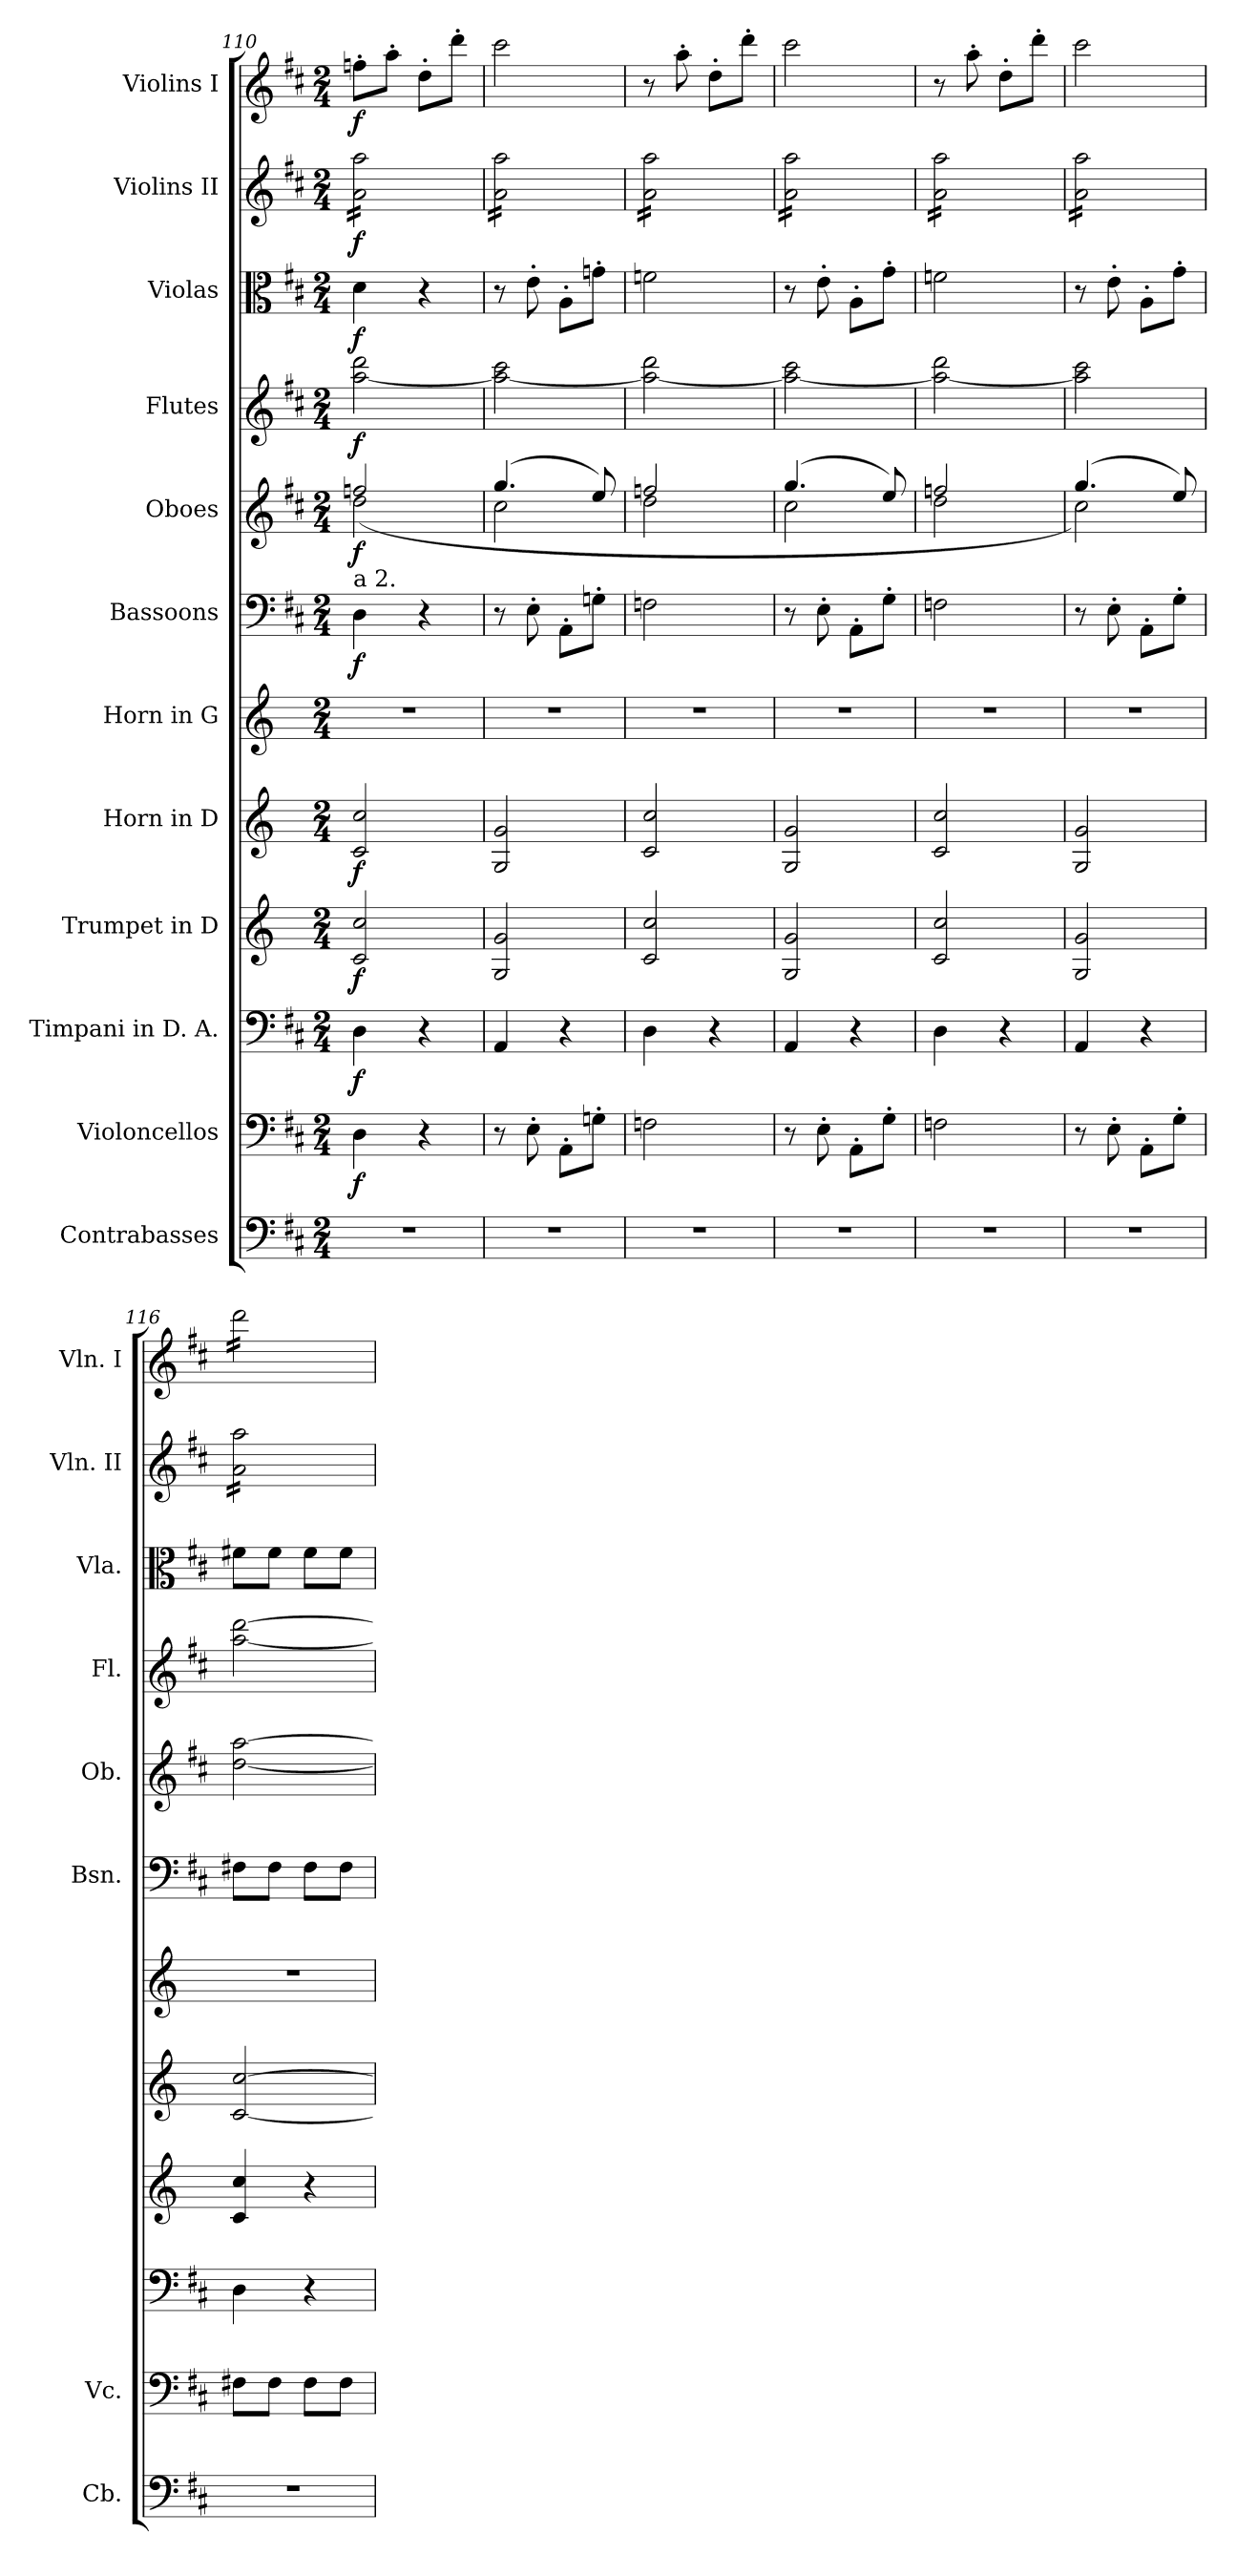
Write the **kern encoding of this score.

**kern	**kern	**dynam	**kern	**dynam	**kern	**dynam	**kern	**dynam	**kern	**kern	**dynam	**kern	**dynam	**kern	**dynam	**kern	**dynam	**kern	**dynam	**kern	**dynam
*part12	*part11	*part11	*part10	*part10	*part9	*part9	*part8	*part8	*part7	*part6	*part6	*part5	*part5	*part4	*part4	*part3	*part3	*part2	*part2	*part1	*part1
*staff12	*staff11	*staff11	*staff10	*staff10	*staff9	*staff9	*staff8	*staff8	*staff7	*staff6	*staff6	*staff5	*staff5	*staff4	*staff4	*staff3	*staff3	*staff2	*staff2	*staff1	*staff1
*I"Contrabasses	*I"Violoncellos	*	*I"Timpani in D. A.	*	*I"Trumpet in D	*	*I"Horn in D	*	*I"Horn in G	*I"Bassoons	*	*I"Oboes	*	*I"Flutes	*	*I"Violas	*	*I"Violins II	*	*I"Violins I	*
*I'Cb.	*I'Vc.	*	*	*	*	*	*	*	*	*I'Bsn.	*	*I'Ob.	*	*I'Fl.	*	*I'Vla.	*	*I'Vln. II	*	*I'Vln. I	*
*clefF4	*clefF4	*	*clefF4	*	*clefG2	*	*clefG2	*	*clefG2	*clefF4	*	*clefG2	*	*clefG2	*	*clefC3	*	*clefG2	*	*clefG2	*
*ITrd7c12	*	*	*	*	*ITrd-1c-2	*	*ITrd6c10	*	*ITrd3c5	*	*	*	*	*	*	*	*	*	*	*	*
*k[f#c#]	*k[f#c#]	*	*k[f#c#]	*	*k[f#c#]	*	*k[f#c#]	*	*k[f#]	*k[f#c#]	*	*k[f#c#]	*	*k[f#c#]	*	*k[f#c#]	*	*k[f#c#]	*	*k[f#c#]	*
*M2/4	*M2/4	*	*M2/4	*	*M2/4	*	*M2/4	*	*M2/4	*M2/4	*	*M2/4	*	*M2/4	*	*M2/4	*	*M2/4	*	*M2/4	*
=110	=110	=110	=110	=110	=110	=110	=110	=110	=110	=110	=110	=110	=110	=110	=110	=110	=110	=110	=110	=110	=110
*	*	*	*	*	*	*	*	*	*	*	*	*^	*	*	*	*	*	*	*	*	*
!	!	!	!	!	!	!	!	!	!	!LO:TX:a:t=a 2.	!	!	!	!	!	!	!	!	!	!	!	!
!	!	!LO:DY:b	!	!LO:DY:b	!	!LO:DY:b	!	!LO:DY:b	!	!	!LO:DY:b	!	!	!LO:DY:b	!	!LO:DY:b	!	!LO:DY:b	!	!LO:DY:b	!	!LO:DY:b
*	*	*	*	*	*	*	*	*	*	*	*	*	*	*	*	*	*	*	*tremolo	*	*	*
2r	4D\	f	4D\	f	2d/ 2dd/	f	2D/ 2d/	f	2r	4D\	f	2ffn/	(<2dd\	f	[2aa\ 2ddd\	f	4d\	f	16a\ 16aa\LL	f	8ffn'\L	f
.	.	.	.	.	.	.	.	.	.	.	.	.	.	.	.	.	.	.	16a\ 16aa\	.	.	.
.	.	.	.	.	.	.	.	.	.	.	.	.	.	.	.	.	.	.	16a\ 16aa\	.	8aa'\J	.
.	.	.	.	.	.	.	.	.	.	.	.	.	.	.	.	.	.	.	16a\ 16aa\	.	.	.
.	4r	.	4r	.	.	.	.	.	.	4r	.	.	.	.	.	.	4r	.	16a\ 16aa\	.	8dd'\L	.
.	.	.	.	.	.	.	.	.	.	.	.	.	.	.	.	.	.	.	16a\ 16aa\	.	.	.
.	.	.	.	.	.	.	.	.	.	.	.	.	.	.	.	.	.	.	16a\ 16aa\	.	8ddd'\J	.
.	.	.	.	.	.	.	.	.	.	.	.	.	.	.	.	.	.	.	16a\ 16aa\JJ	.	.	.
=111	=111	=111	=111	=111	=111	=111	=111	=111	=111	=111	=111	=111	=111	=111	=111	=111	=111	=111	=111	=111	=111	=111
2r	8r	.	4AA/	.	2A/ 2a/	.	2AA/ 2A/	.	2r	8r	.	(>4.gg/	2cc#\	.	2aa\_ 2ccc#\	.	8r	.	16a\ 16aa\LL	.	2ccc#\	.
.	.	.	.	.	.	.	.	.	.	.	.	.	.	.	.	.	.	.	16a\ 16aa\	.	.	.
.	8E'\	.	.	.	.	.	.	.	.	8E'\	.	.	.	.	.	.	8e'\	.	16a\ 16aa\	.	.	.
.	.	.	.	.	.	.	.	.	.	.	.	.	.	.	.	.	.	.	16a\ 16aa\	.	.	.
.	8AA'\L	.	4r	.	.	.	.	.	.	8AA'\L	.	.	.	.	.	.	8A'\L	.	16a\ 16aa\	.	.	.
.	.	.	.	.	.	.	.	.	.	.	.	.	.	.	.	.	.	.	16a\ 16aa\	.	.	.
.	8Gn'\J	.	.	.	.	.	.	.	.	8Gn'\J	.	8ee/)	.	.	.	.	8gn'\J	.	16a\ 16aa\	.	.	.
.	.	.	.	.	.	.	.	.	.	.	.	.	.	.	.	.	.	.	16a\ 16aa\JJ	.	.	.
=112	=112	=112	=112	=112	=112	=112	=112	=112	=112	=112	=112	=112	=112	=112	=112	=112	=112	=112	=112	=112	=112	=112
2r	2Fn\	.	4D\	.	2d/ 2dd/	.	2D/ 2d/	.	2r	2Fn\	.	2ffn/	2dd\	.	2aa\_ 2ddd\	.	2fn\	.	16a\ 16aa\LL	.	8r	.
.	.	.	.	.	.	.	.	.	.	.	.	.	.	.	.	.	.	.	16a\ 16aa\	.	.	.
.	.	.	.	.	.	.	.	.	.	.	.	.	.	.	.	.	.	.	16a\ 16aa\	.	8aa'\	.
.	.	.	.	.	.	.	.	.	.	.	.	.	.	.	.	.	.	.	16a\ 16aa\	.	.	.
.	.	.	4r	.	.	.	.	.	.	.	.	.	.	.	.	.	.	.	16a\ 16aa\	.	8dd'\L	.
.	.	.	.	.	.	.	.	.	.	.	.	.	.	.	.	.	.	.	16a\ 16aa\	.	.	.
.	.	.	.	.	.	.	.	.	.	.	.	.	.	.	.	.	.	.	16a\ 16aa\	.	8ddd'\J	.
.	.	.	.	.	.	.	.	.	.	.	.	.	.	.	.	.	.	.	16a\ 16aa\JJ	.	.	.
=113	=113	=113	=113	=113	=113	=113	=113	=113	=113	=113	=113	=113	=113	=113	=113	=113	=113	=113	=113	=113	=113	=113
2r	8r	.	4AA/	.	2A/ 2a/	.	2AA/ 2A/	.	2r	8r	.	(>4.gg/	2cc#\	.	2aa\_ 2ccc#\	.	8r	.	16a\ 16aa\LL	.	2ccc#\	.
.	.	.	.	.	.	.	.	.	.	.	.	.	.	.	.	.	.	.	16a\ 16aa\	.	.	.
.	8E'\	.	.	.	.	.	.	.	.	8E'\	.	.	.	.	.	.	8e'\	.	16a\ 16aa\	.	.	.
.	.	.	.	.	.	.	.	.	.	.	.	.	.	.	.	.	.	.	16a\ 16aa\	.	.	.
.	8AA'\L	.	4r	.	.	.	.	.	.	8AA'\L	.	.	.	.	.	.	8A'\L	.	16a\ 16aa\	.	.	.
.	.	.	.	.	.	.	.	.	.	.	.	.	.	.	.	.	.	.	16a\ 16aa\	.	.	.
.	8G'\J	.	.	.	.	.	.	.	.	8G'\J	.	8ee/)	.	.	.	.	8g'\J	.	16a\ 16aa\	.	.	.
.	.	.	.	.	.	.	.	.	.	.	.	.	.	.	.	.	.	.	16a\ 16aa\JJ	.	.	.
!!LO:PB:g=z
=114	=114	=114	=114	=114	=114	=114	=114	=114	=114	=114	=114	=114	=114	=114	=114	=114	=114	=114	=114	=114	=114	=114
2r	2Fn\	.	4D\	.	2d/ 2dd/	.	2D/ 2d/	.	2r	2Fn\	.	2ffn/	2dd\	.	2aa\_ 2ddd\	.	2fn\	.	16a\ 16aa\LL	.	8r	.
.	.	.	.	.	.	.	.	.	.	.	.	.	.	.	.	.	.	.	16a\ 16aa\	.	.	.
.	.	.	.	.	.	.	.	.	.	.	.	.	.	.	.	.	.	.	16a\ 16aa\	.	8aa'\	.
.	.	.	.	.	.	.	.	.	.	.	.	.	.	.	.	.	.	.	16a\ 16aa\	.	.	.
.	.	.	4r	.	.	.	.	.	.	.	.	.	.	.	.	.	.	.	16a\ 16aa\	.	8dd'\L	.
.	.	.	.	.	.	.	.	.	.	.	.	.	.	.	.	.	.	.	16a\ 16aa\	.	.	.
.	.	.	.	.	.	.	.	.	.	.	.	.	.	.	.	.	.	.	16a\ 16aa\	.	8ddd'\J	.
.	.	.	.	.	.	.	.	.	.	.	.	.	.	.	.	.	.	.	16a\ 16aa\JJ	.	.	.
=115	=115	=115	=115	=115	=115	=115	=115	=115	=115	=115	=115	=115	=115	=115	=115	=115	=115	=115	=115	=115	=115	=115
2r	8r	.	4AA/	.	2A/ 2a/	.	2AA/ 2A/	.	2r	8r	.	(>4.gg/	2cc#\)	.	2aa\] 2ccc#\	.	8r	.	16a\ 16aa\LL	.	2ccc#\	.
.	.	.	.	.	.	.	.	.	.	.	.	.	.	.	.	.	.	.	16a\ 16aa\	.	.	.
.	8E'\	.	.	.	.	.	.	.	.	8E'\	.	.	.	.	.	.	8e'\	.	16a\ 16aa\	.	.	.
.	.	.	.	.	.	.	.	.	.	.	.	.	.	.	.	.	.	.	16a\ 16aa\	.	.	.
.	8AA'\L	.	4r	.	.	.	.	.	.	8AA'\L	.	.	.	.	.	.	8A'\L	.	16a\ 16aa\	.	.	.
.	.	.	.	.	.	.	.	.	.	.	.	.	.	.	.	.	.	.	16a\ 16aa\	.	.	.
.	8G'\J	.	.	.	.	.	.	.	.	8G'\J	.	8ee/)	.	.	.	.	8g'\J	.	16a\ 16aa\	.	.	.
.	.	.	.	.	.	.	.	.	.	.	.	.	.	.	.	.	.	.	16a\ 16aa\JJ	.	.	.
*	*	*	*	*	*	*	*	*	*	*	*	*v	*v	*	*	*	*	*	*	*	*	*
=116	=116	=116	=116	=116	=116	=116	=116	=116	=116	=116	=116	=116	=116	=116	=116	=116	=116	=116	=116	=116	=116
*	*	*	*	*	*	*	*	*	*	*	*	*	*	*	*	*	*	*	*	*tremolo	*
2r	8F#X\L	.	4D\	.	4d/ 4dd/	.	[2D/ [2d/	.	2r	8F#X\L	.	[2dd\ [2aa\	.	[2aa\ [2ddd\	.	8f#X\L	.	16a\ 16aa\LL	.	16ddd\LL	.
.	.	.	.	.	.	.	.	.	.	.	.	.	.	.	.	.	.	16a\ 16aa\	.	16ddd\	.
.	8F#\J	.	.	.	.	.	.	.	.	8F#\J	.	.	.	.	.	8f#\J	.	16a\ 16aa\	.	16ddd\	.
.	.	.	.	.	.	.	.	.	.	.	.	.	.	.	.	.	.	16a\ 16aa\	.	16ddd\	.
.	8F#\L	.	4r	.	4r	.	.	.	.	8F#\L	.	.	.	.	.	8f#\L	.	16a\ 16aa\	.	16ddd\	.
.	.	.	.	.	.	.	.	.	.	.	.	.	.	.	.	.	.	16a\ 16aa\	.	16ddd\	.
.	8F#\J	.	.	.	.	.	.	.	.	8F#\J	.	.	.	.	.	8f#\J	.	16a\ 16aa\	.	16ddd\	.
.	.	.	.	.	.	.	.	.	.	.	.	.	.	.	.	.	.	16a\ 16aa\JJ	.	16ddd\JJ	.
*	*	*	*	*	*	*	*	*	*	*	*	*	*	*	*	*	*	*	*	*Xtremolo	*
*	*	*	*	*	*	*	*	*	*	*	*	*	*	*	*	*	*	*Xtremolo	*	*	*
=	=	=	=	=	=	=	=	=	=	=	=	=	=	=	=	=	=	=	=	=	=
*-	*-	*-	*-	*-	*-	*-	*-	*-	*-	*-	*-	*-	*-	*-	*-	*-	*-	*-	*-	*-	*-
